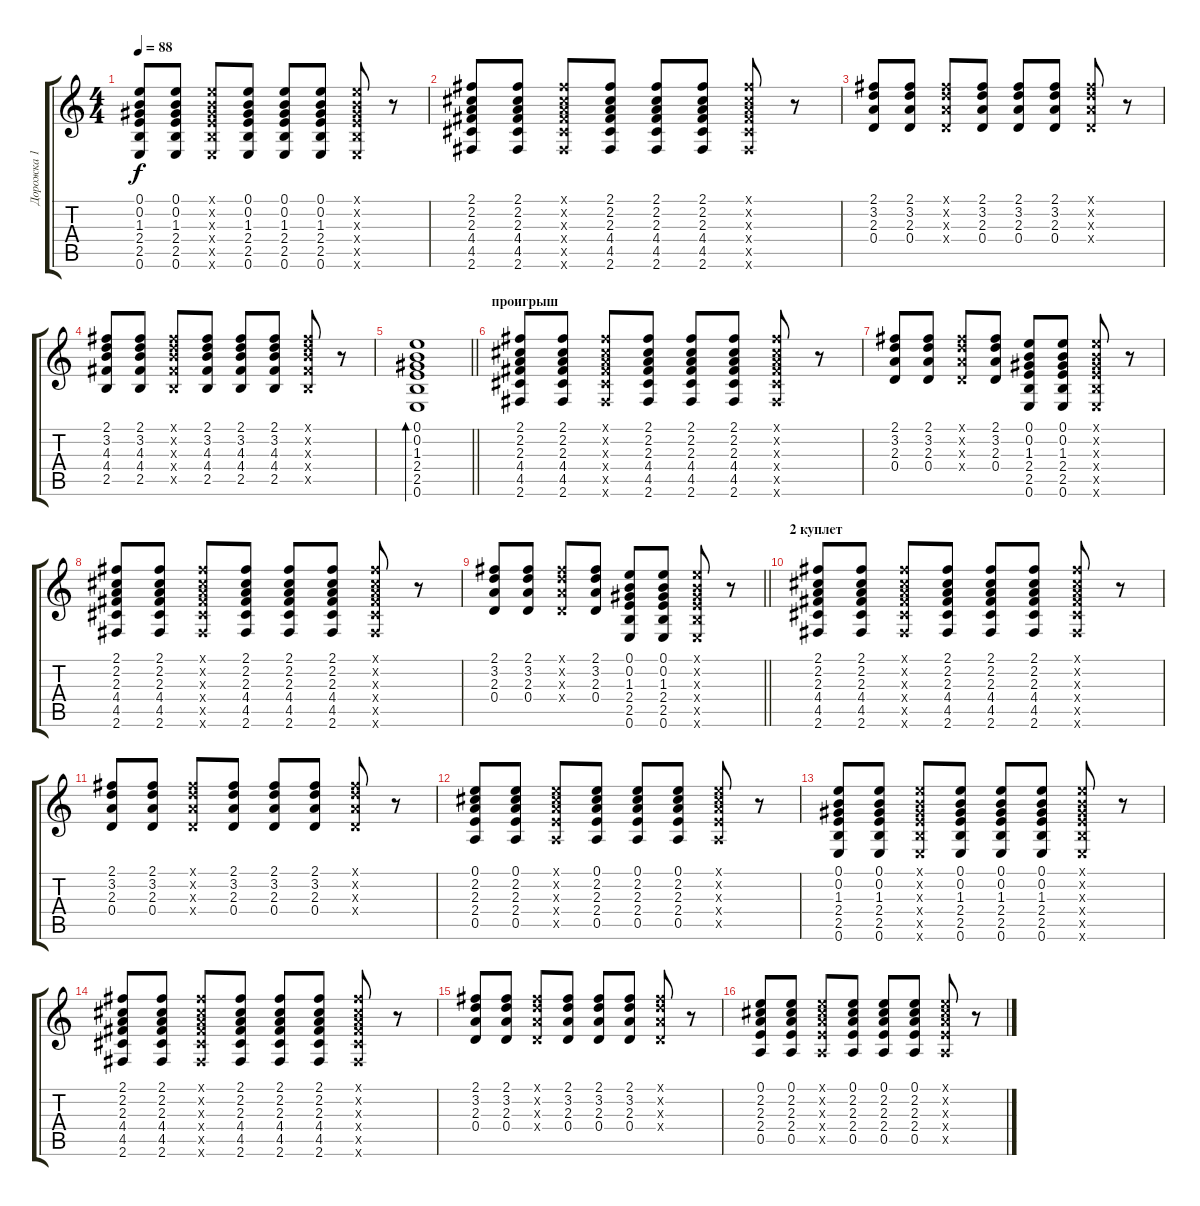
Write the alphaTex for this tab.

\track ("Дорожка 1" "Дорожка 1") {instrument acousticguitarsteel}
\staff {score tabs}
\tuning (E4 B3 G3 D3 A2 E2) {hide}
\ts (4 4)
\tempo 88
\clef g2
\ks c
(0.1 0.2 1.3 2.4 2.5 0.6).8{dy f} (0.1 0.2 1.3 2.4 2.5 0.6).8 (0.1{x} 0.2{x} 1.3{x} 2.4{x} 2.5{x} 0.6{x}).8 (0.1 0.2 1.3 2.4 2.5 0.6).8 (0.1 0.2 1.3 2.4 2.5 0.6).8 (0.1 0.2 1.3 2.4 2.5 0.6).8 (0.1{x} 0.2{x} 1.3{x} 2.4{x} 2.5{x} 0.6{x}).8 r.8 |
(2.1 2.2 2.3 4.4 4.5 2.6).8 (2.1 2.2 2.3 4.4 4.5 2.6).8 (2.1{x} 2.2{x} 2.3{x} 4.4{x} 4.5{x} 2.6{x}).8 (2.1 2.2 2.3 4.4 4.5 2.6).8 (2.1 2.2 2.3 4.4 4.5 2.6).8 (2.1 2.2 2.3 4.4 4.5 2.6).8 (2.1{x} 2.2{x} 2.3{x} 4.4{x} 4.5{x} 2.6{x}).8 r.8 |
(2.1 3.2 2.3 0.4).8 (2.1 3.2 2.3 0.4).8 (2.1{x} 3.2{x} 2.3{x} 0.4{x}).8 (2.1 3.2 2.3 0.4).8 (2.1 3.2 2.3 0.4).8 (2.1 3.2 2.3 0.4).8 (2.1{x} 3.2{x} 2.3{x} 0.4{x}).8 r.8 |
(2.1 3.2 4.3 4.4 2.5).8 (2.1 3.2 4.3 4.4 2.5).8 (2.1{x} 3.2{x} 4.3{x} 4.4{x} 2.5{x}).8 (2.1 3.2 4.3 4.4 2.5).8 (2.1 3.2 4.3 4.4 2.5).8 (2.1 3.2 4.3 4.4 2.5).8 (2.1{x} 3.2{x} 4.3{x} 4.4{x} 2.5{x}).8 r.8 |
\barLineRight lightlight
(0.1 0.2 1.3 2.4 2.5 0.6).1{bd 60} |
\section ("" "проигрыш")
(2.1 2.2 2.3 4.4 4.5 2.6).8 (2.1 2.2 2.3 4.4 4.5 2.6).8 (2.1{x} 2.2{x} 2.3{x} 4.4{x} 4.5{x} 2.6{x}).8 (2.1 2.2 2.3 4.4 4.5 2.6).8 (2.1 2.2 2.3 4.4 4.5 2.6).8 (2.1 2.2 2.3 4.4 4.5 2.6).8 (2.1{x} 2.2{x} 2.3{x} 4.4{x} 4.5{x} 2.6{x}).8 r.8 |
(2.1 3.2 2.3 0.4).8 (2.1 3.2 2.3 0.4).8 (2.1{x} 3.2{x} 2.3{x} 0.4{x}).8 (2.1 3.2 2.3 0.4).8 (0.1 0.2 1.3 2.4 2.5 0.6).8 (0.1 0.2 1.3 2.4 2.5 0.6).8 (0.1{x} 0.2{x} 1.3{x} 2.4{x} 2.5{x} 0.6{x}).8 r.8 |
(2.1 2.2 2.3 4.4 4.5 2.6).8 (2.1 2.2 2.3 4.4 4.5 2.6).8 (2.1{x} 2.2{x} 2.3{x} 4.4{x} 4.5{x} 2.6{x}).8 (2.1 2.2 2.3 4.4 4.5 2.6).8 (2.1 2.2 2.3 4.4 4.5 2.6).8 (2.1 2.2 2.3 4.4 4.5 2.6).8 (2.1{x} 2.2{x} 2.3{x} 4.4{x} 4.5{x} 2.6{x}).8 r.8 |
\barLineRight lightlight
(2.1 3.2 2.3 0.4).8 (2.1 3.2 2.3 0.4).8 (2.1{x} 3.2{x} 2.3{x} 0.4{x}).8 (2.1 3.2 2.3 0.4).8 (0.1 0.2 1.3 2.4 2.5 0.6).8 (0.1 0.2 1.3 2.4 2.5 0.6).8 (0.1{x} 0.2{x} 1.3{x} 2.4{x} 2.5{x} 0.6{x}).8 r.8 |
\section ("" "2 куплет")
(2.1 2.2 2.3 4.4 4.5 2.6).8 (2.1 2.2 2.3 4.4 4.5 2.6).8 (2.1{x} 2.2{x} 2.3{x} 4.4{x} 4.5{x} 2.6{x}).8 (2.1 2.2 2.3 4.4 4.5 2.6).8 (2.1 2.2 2.3 4.4 4.5 2.6).8 (2.1 2.2 2.3 4.4 4.5 2.6).8 (2.1{x} 2.2{x} 2.3{x} 4.4{x} 4.5{x} 2.6{x}).8 r.8 |
(2.1 3.2 2.3 0.4).8 (2.1 3.2 2.3 0.4).8 (2.1{x} 3.2{x} 2.3{x} 0.4{x}).8 (2.1 3.2 2.3 0.4).8 (2.1 3.2 2.3 0.4).8 (2.1 3.2 2.3 0.4).8 (2.1{x} 3.2{x} 2.3{x} 0.4{x}).8 r.8 |
(0.1 2.2 2.3 2.4 0.5).8 (0.1 2.2 2.3 2.4 0.5).8 (0.1{x} 2.2{x} 2.3{x} 2.4{x} 0.5{x}).8 (0.1 2.2 2.3 2.4 0.5).8 (0.1 2.2 2.3 2.4 0.5).8 (0.1 2.2 2.3 2.4 0.5).8 (0.1{x} 2.2{x} 2.3{x} 2.4{x} 0.5{x}).8 r.8 |
(0.1 0.2 1.3 2.4 2.5 0.6).8 (0.1 0.2 1.3 2.4 2.5 0.6).8 (0.1{x} 0.2{x} 1.3{x} 2.4{x} 2.5{x} 0.6{x}).8 (0.1 0.2 1.3 2.4 2.5 0.6).8 (0.1 0.2 1.3 2.4 2.5 0.6).8 (0.1 0.2 1.3 2.4 2.5 0.6).8 (0.1{x} 0.2{x} 1.3{x} 2.4{x} 2.5{x} 0.6{x}).8 r.8 |
(2.1 2.2 2.3 4.4 4.5 2.6).8 (2.1 2.2 2.3 4.4 4.5 2.6).8 (2.1{x} 2.2{x} 2.3{x} 4.4{x} 4.5{x} 2.6{x}).8 (2.1 2.2 2.3 4.4 4.5 2.6).8 (2.1 2.2 2.3 4.4 4.5 2.6).8 (2.1 2.2 2.3 4.4 4.5 2.6).8 (2.1{x} 2.2{x} 2.3{x} 4.4{x} 4.5{x} 2.6{x}).8 r.8 |
(2.1 3.2 2.3 0.4).8 (2.1 3.2 2.3 0.4).8 (2.1{x} 3.2{x} 2.3{x} 0.4{x}).8 (2.1 3.2 2.3 0.4).8 (2.1 3.2 2.3 0.4).8 (2.1 3.2 2.3 0.4).8 (2.1{x} 3.2{x} 2.3{x} 0.4{x}).8 r.8 |
(0.1 2.2 2.3 2.4 0.5).8 (0.1 2.2 2.3 2.4 0.5).8 (0.1{x} 2.2{x} 2.3{x} 2.4{x} 0.5{x}).8 (0.1 2.2 2.3 2.4 0.5).8 (0.1 2.2 2.3 2.4 0.5).8 (0.1 2.2 2.3 2.4 0.5).8 (0.1{x} 2.2{x} 2.3{x} 2.4{x} 0.5{x}).8 r.8
